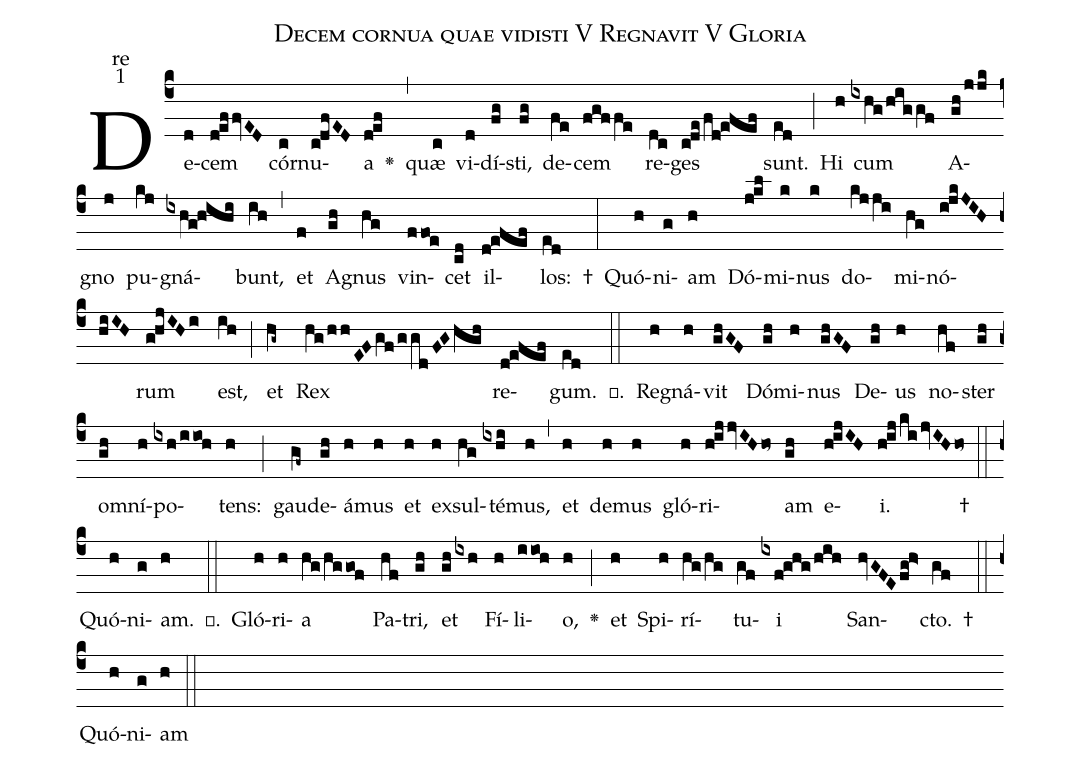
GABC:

name:Decem cornua quae vidisti V Regnavit V Gloria;
office-part:re;
mode:1;
%%
(c4)De(d)cem(deffvED) cór(c)nu(cdfED)a(def) <v>\greheightstar</v>(,) quæ(c) vi(d)dí(fg)sti,(fg) de(fe)cem(fgffe) re(dc)ges(cdefd!efef) sunt.(ed) (;) Hi(h) cum(ixhg/hig/gf) A(gh/jjk)gno(j) pu(kj)gná(ixhg!hihi)bunt,(ih) (,) et(f) A(gh)gnus(hg) vin(ffo<e)cet(cd) il(d!efef)los:(ed) †(:) Quó(h)ni(g)am(h) Dó(jkl)mi(k)nus(k) do(kjji)mi(hg)nó(ijkJIHhiIH)rum(ghjIHi) est,(ih) (;) et(hg~) Rex(hg/hhEFgf/g/gdFGhgh) re(d!efef)gum.(ed)
℣.(::) Re(h)gná(h)vit(ghGF) Dó(gh)mi(h)nus(ghGF) De(gh)us(h) no(hf)ster(gh) om(gh)ní(h)po(ixh/iio<h)tens:(h) (;) gau(gf~)de(gh)á(h)mus(h) et(h) ex(h)sul(hg)té(ixhi)mus,(h) (,) et(h) de(h)mus(h) gló(h)ri(hijjvIHho~)am(gh) e(hijIH)i.(hij/ki/jvIHho~) †(::) Quó(h)ni(g)am.(h)
℣.(::) Gló(h)ri(h)a(hg/hggo<f) Pa(hf)tri,(gh) et(ghixh) Fí(h)li(iio<h)o,(h) <v>\greheightstar</v>(;) et(h) Spi(h)rí(hg/hg)tu(gf)i(ixf!ghg/hih) San(hvGFEfg!h>)cto.(gf) †(::) Quó(h)ni(g)am(h) (::)
